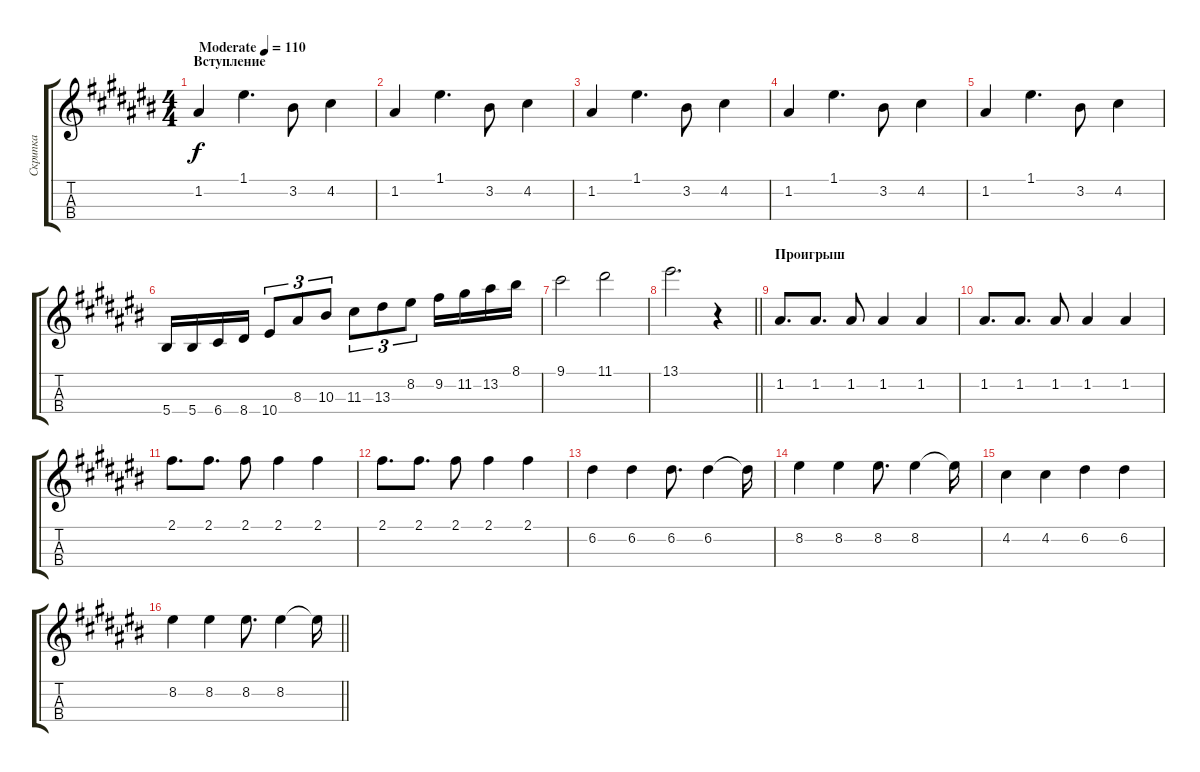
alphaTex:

\track ("Скрипка" "Скрипка") {instrument violin}
\staff {score tabs}
\tuning (E5 A4 D4 G3) {hide}
\ts (4 4)
\section ("" "Вступление")
\tempo (110 "Moderate")
\clef g2
\ks a#minor
1.2.4{dy f instrument violin} 1.1.4{d} 3.2.8 4.2.4 |
1.2.4 1.1.4{d} 3.2.8 4.2.4 |
1.2.4 1.1.4{d} 3.2.8 4.2.4 |
1.2.4 1.1.4{d} 3.2.8 4.2.4 |
1.2.4 1.1.4{d} 3.2.8 4.2.4 |
5.4.16 5.4.16 6.4.16 8.4.16 10.4.8{tu (3 2)} 8.3.8{tu (3 2)} 10.3.8{tu (3 2)} 11.3.8{tu (3 2)} 13.3.8{tu (3 2)} 8.2.8{tu (3 2)} 9.2.16 11.2.16 13.2.16 8.1.16 |
9.1.2 11.1.2 |
\barLineRight lightlight
13.1.2{d} r.4 |
\section ("" "Проигрыш")
1.2.8{d volume 13} 1.2.8{d} 1.2.8 1.2.4 1.2.4 |
1.2.8{d} 1.2.8{d} 1.2.8 1.2.4 1.2.4 |
2.1.8{d} 2.1.8{d} 2.1.8 2.1.4 2.1.4 |
2.1.8{d} 2.1.8{d} 2.1.8 2.1.4 2.1.4 |
6.2.4 6.2.4 6.2.8{d} 6.2.4 6.2{t}.16 |
8.2.4 8.2.4 8.2.8{d} 8.2.4 8.2{t}.16 |
4.2.4 4.2.4 6.2.4 6.2.4 |
\barLineRight lightlight
8.2.4 8.2.4 8.2.8{d} 8.2.4 8.2{t}.16
